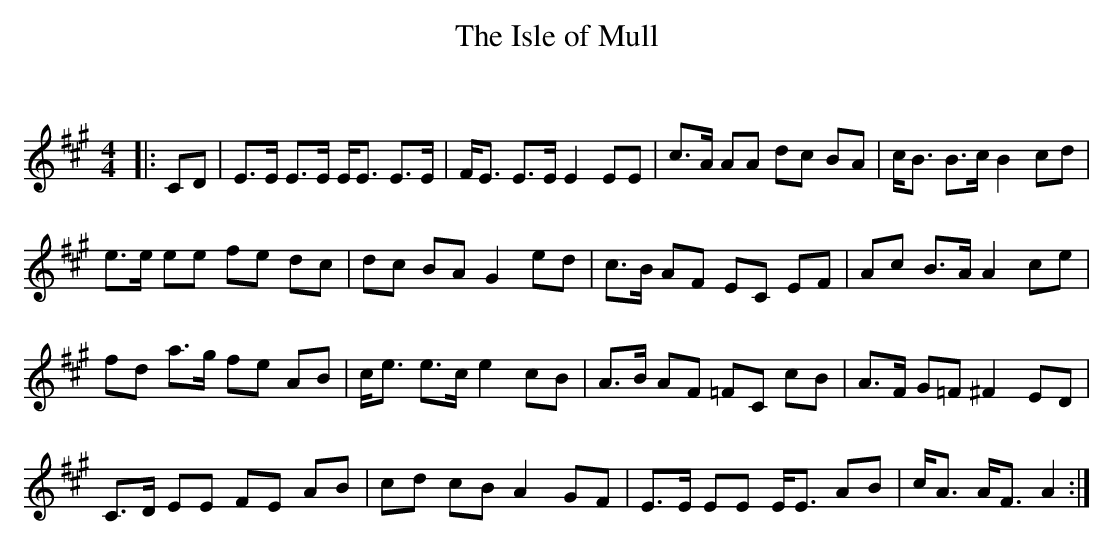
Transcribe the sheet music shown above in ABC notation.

X:1
T: The Isle of Mull
C:
Q: 128
K:A
M:4/4
L:1/16
|:C2D2|E3E E3E EE3 E3E|FE3 E3E E4 E2E2|c3A A2A2 d2c2 B2A2|cB3 B3c B4 c2d2|
e3e e2e2 f2e2 d2c2|d2c2 B2A2 G4 e2d2|c3B A2F2 E2C2 E2F2|A2c2 B3A A4 c2e2|
f2d2 a3g f2e2 A2B2|ce3 e3c e4 c2B2|A3B A2F2 =F2C2 c2B2|A3F G2=F2 ^F4 E2D2|
C3D E2E2 F2E2 A2B2|c2d2 c2B2 A4 G2F2|E3E E2E2 EE3 A2B2|cA3 AF3 A4:|
